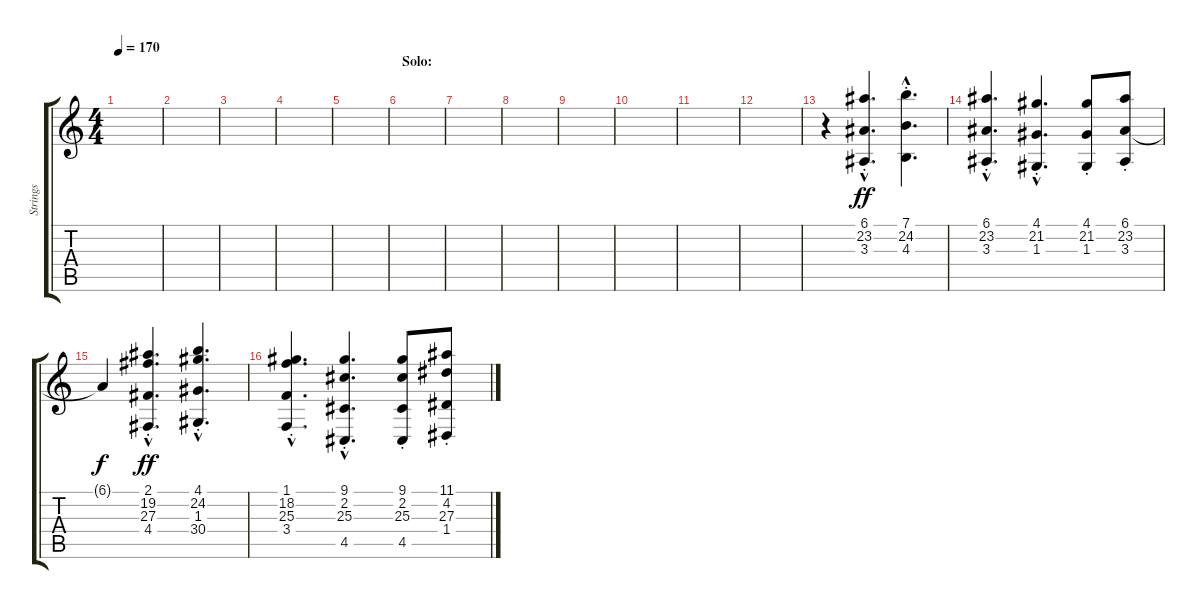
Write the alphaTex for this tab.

\track ("Strings" "Strings") {instrument stringensemble1}
\staff {score tabs}
\tuning (E4 B3 G3 D3 A2 E2) {hide}
\ts (4 4)
\tempo 170
\clef g2
\ks c
|
|
|
|
|
\section ("" "Solo:")
|
|
|
|
|
|
|
r.4 (6.1{hac st} 23.2{hac st} 3.3{hac st}).4{d dy ff volume 12 instrument stringensemble1} (7.1{hac st} 24.2{hac st} 4.3{hac st}).4{d} |
(6.1{hac st} 23.2{hac st} 3.3{hac st}).4{d} (4.1{hac st} 21.2{hac st} 1.3{hac st}).4{d} (4.1{st} 21.2{st} 1.3{st}).8 (6.1{st} 23.2{st} 3.3{st}).8 |
6.1{t}.4{dy f} (2.1{hac st} 19.2{hac st} 27.3{hac st} 4.4{hac st}).4{d dy ff} (4.1{hac st} 24.2{hac st} 1.3{hac st} 30.4{hac st}).4{d} |
(1.1{hac st} 18.2{hac st} 25.3{hac st} 3.4{hac st}).4{d} (9.1{hac st} 2.2{hac st} 25.3{hac st} 4.5{hac st}).4{d} (9.1{st} 2.2{st} 25.3{st} 4.5{st}).8 (11.1{st} 4.2{st} 27.3{st} 1.4{st}).8
